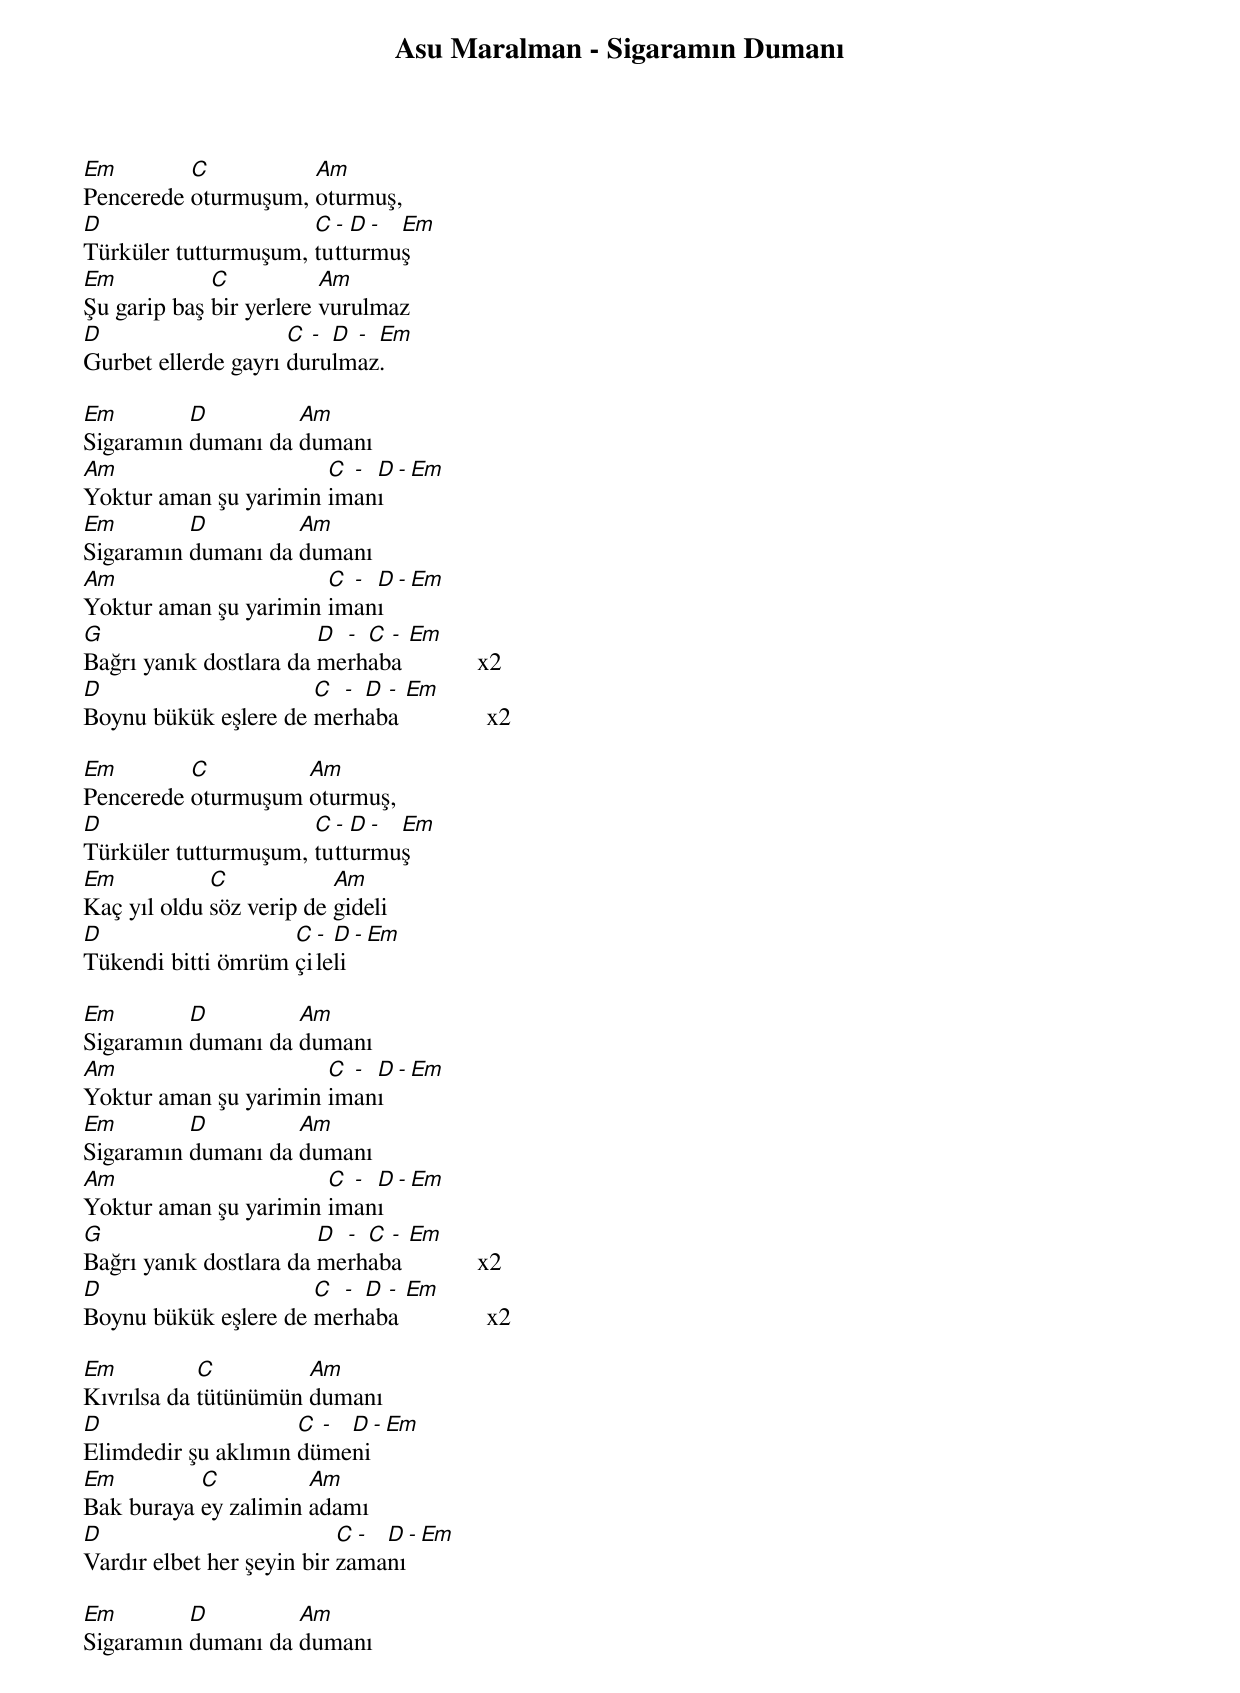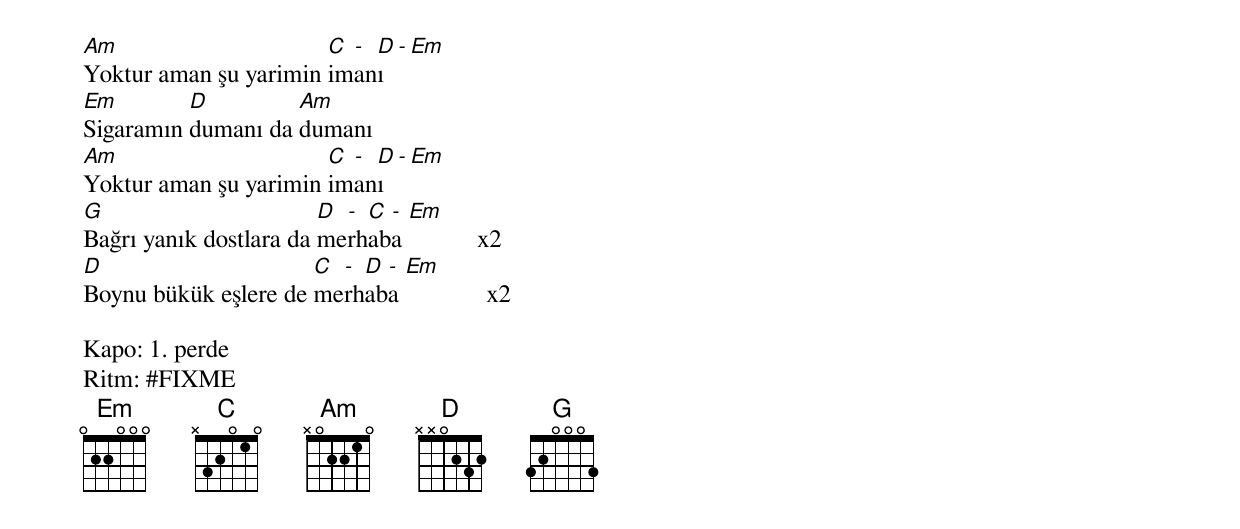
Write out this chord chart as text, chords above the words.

Asu Maralman - Sigaramın Dumanı

Em        C          Am
Pencerede oturmuşum, oturmuş,
D                     C - D - Em
Türküler tutturmuşum, tutturmuş
Em           C           Am
Şu garip baş bir yerlere vurulmaz
D                    C - D - Em
Gurbet ellerde gayrı durulmaz.

Em        D         Am
Sigaramın dumanı da dumanı
Am                     C - D - Em
Yoktur aman şu yarimin imanı
Em        D         Am
Sigaramın dumanı da dumanı
Am                     C - D - Em
Yoktur aman şu yarimin imanı
G                       D - C - Em
Bağrı yanık dostlara da merhaba            x2
D                     C - D - Em
Boynu bükük eşlere de merhaba              x2

Em        C         Am
Pencerede oturmuşum oturmuş,
D                     C - D - Em
Türküler tutturmuşum, tutturmuş
Em           C            Am
Kaç yıl oldu söz verip de gideli
D                   C - D - Em
Tükendi bitti ömrüm çileli

Em        D         Am
Sigaramın dumanı da dumanı
Am                     C - D - Em
Yoktur aman şu yarimin imanı
Em        D         Am
Sigaramın dumanı da dumanı
Am                     C - D - Em
Yoktur aman şu yarimin imanı
G                       D - C - Em
Bağrı yanık dostlara da merhaba            x2
D                     C - D - Em
Boynu bükük eşlere de merhaba              x2

Em          C         Am
Kıvrılsa da tütünümün dumanı
D                    C - D - Em
Elimdedir şu aklımın dümeni
Em         C          Am
Bak buraya ey zalimin adamı
D                          C - D - Em
Vardır elbet her şeyin bir zamanı

Em        D         Am
Sigaramın dumanı da dumanı
Am                     C - D - Em
Yoktur aman şu yarimin imanı
Em        D         Am
Sigaramın dumanı da dumanı
Am                     C - D - Em
Yoktur aman şu yarimin imanı
G                       D - C - Em
Bağrı yanık dostlara da merhaba            x2
D                     C - D - Em
Boynu bükük eşlere de merhaba              x2

Kapo: 1. perde
Ritm: #FIXME
